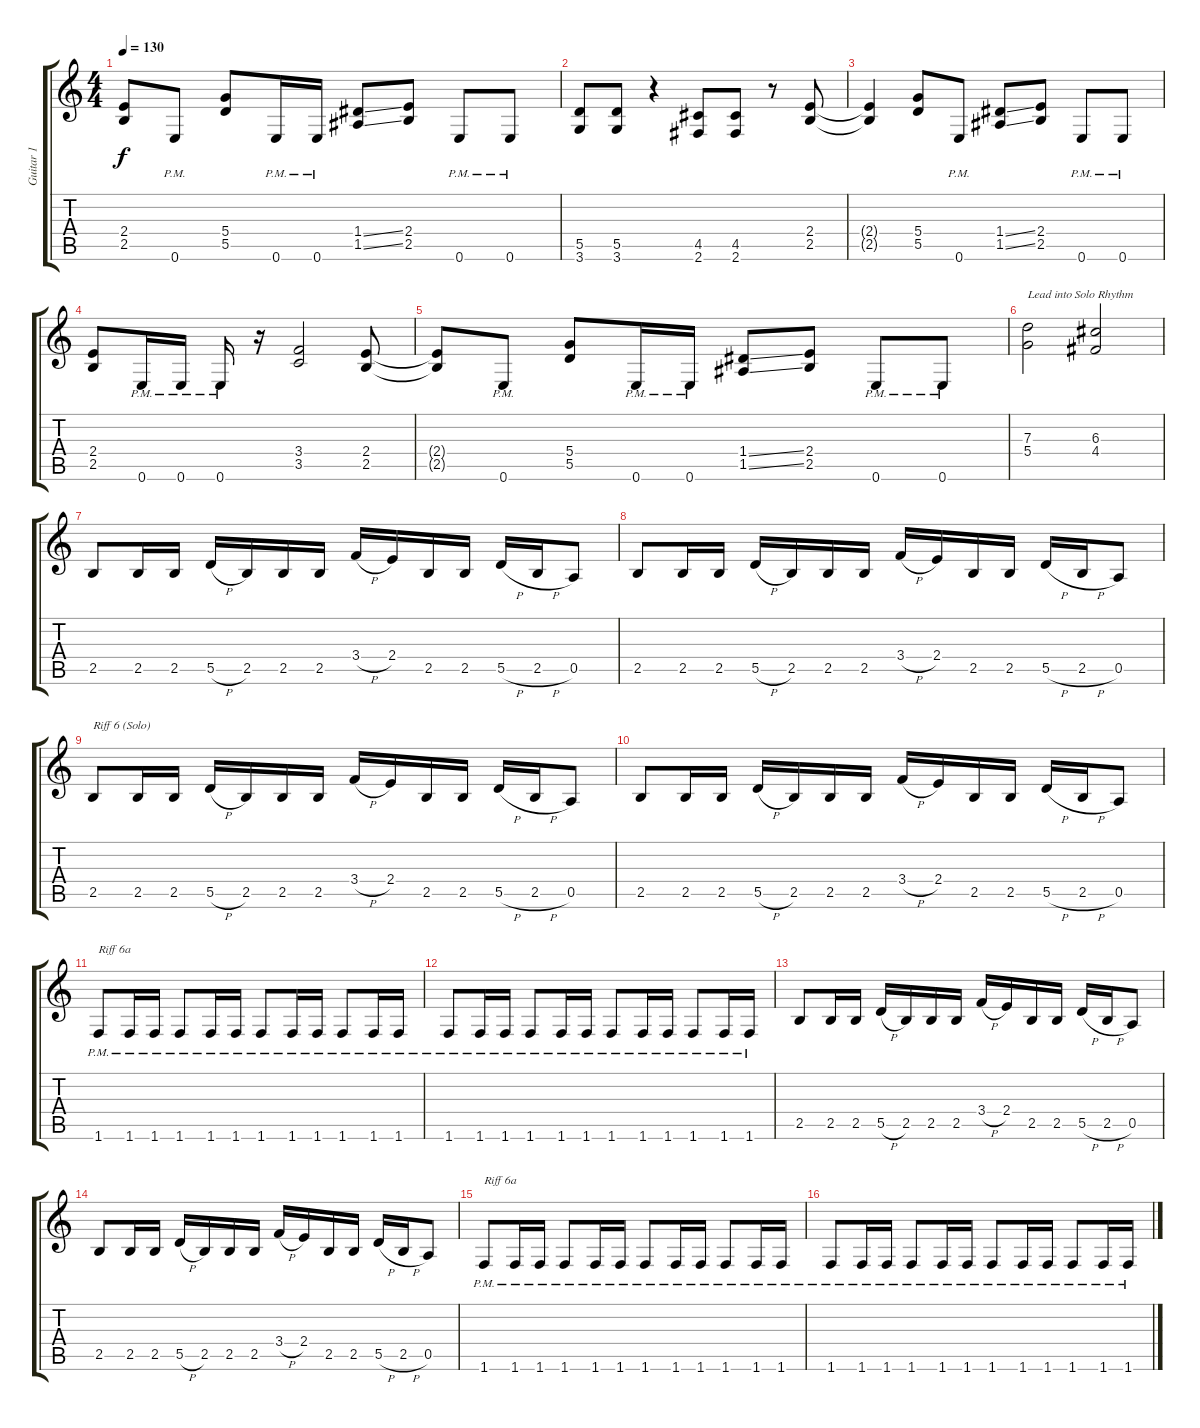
\track ("Guitar 1" "Guitar 1") {instrument distortionguitar}
\staff {score tabs}
\tuning (E4 B3 G3 D3 A2 E2) {hide}
\ts (4 4)
\tempo 130
\clef g2
\ks c
(2.4{t} 2.5{t}).8{dy f} 0.6{pm}.8 (5.4 5.5).8 0.6{pm}.16 0.6{pm}.16 (1.4{ss} 1.5{ss}).8 (2.4 2.5).8 0.6{pm}.8 0.6{pm}.8 |
(5.5 3.6).8 (5.5 3.6).8 r.4 (4.5 2.6).8 (4.5 2.6).8 r.8 (2.4 2.5).8 |
(2.4{t} 2.5{t}).4 (5.4 5.5).8 0.6{pm}.8 (1.4{ss} 1.5{ss}).8 (2.4 2.5).8 0.6{pm}.8 0.6{pm}.8 |
(2.4 2.5).8 0.6{pm}.16 0.6{pm}.16 0.6{pm}.16 r.16 (3.4 3.5).2 (2.4 2.5).8 |
(2.4{t} 2.5{t}).8 0.6{pm}.8 (5.4 5.5).8 0.6{pm}.16 0.6{pm}.16 (1.4{ss} 1.5{ss}).8 (2.4 2.5).8 0.6{pm}.8 0.6{pm}.8 |
(7.3 5.4).2{txt "Lead into Solo Rhythm"} (6.3 4.4).2 |
2.5.8 2.5.16 2.5.16 5.5{h}.16 2.5.16 2.5.16 2.5.16 3.4{h}.16 2.4.16 2.5.16 2.5.16 5.5{h}.16 2.5{h}.16 0.5.8 |
2.5.8 2.5.16 2.5.16 5.5{h}.16 2.5.16 2.5.16 2.5.16 3.4{h}.16 2.4.16 2.5.16 2.5.16 5.5{h}.16 2.5{h}.16 0.5.8 |
2.5.8{txt "Riff 6 (Solo)"} 2.5.16 2.5.16 5.5{h}.16 2.5.16 2.5.16 2.5.16 3.4{h}.16 2.4.16 2.5.16 2.5.16 5.5{h}.16 2.5{h}.16 0.5.8 |
2.5.8 2.5.16 2.5.16 5.5{h}.16 2.5.16 2.5.16 2.5.16 3.4{h}.16 2.4.16 2.5.16 2.5.16 5.5{h}.16 2.5{h}.16 0.5.8 |
1.6{pm}.8{txt "Riff 6a"} 1.6{pm}.16 1.6{pm}.16 1.6{pm}.8 1.6{pm}.16 1.6{pm}.16 1.6{pm}.8 1.6{pm}.16 1.6{pm}.16 1.6{pm}.8 1.6{pm}.16 1.6{pm}.16 |
1.6{pm}.8 1.6{pm}.16 1.6{pm}.16 1.6{pm}.8 1.6{pm}.16 1.6{pm}.16 1.6{pm}.8 1.6{pm}.16 1.6{pm}.16 1.6{pm}.8 1.6{pm}.16 1.6{pm}.16 |
2.5.8 2.5.16 2.5.16 5.5{h}.16 2.5.16 2.5.16 2.5.16 3.4{h}.16 2.4.16 2.5.16 2.5.16 5.5{h}.16 2.5{h}.16 0.5.8 |
2.5.8 2.5.16 2.5.16 5.5{h}.16 2.5.16 2.5.16 2.5.16 3.4{h}.16 2.4.16 2.5.16 2.5.16 5.5{h}.16 2.5{h}.16 0.5.8 |
1.6{pm}.8{txt "Riff 6a"} 1.6{pm}.16 1.6{pm}.16 1.6{pm}.8 1.6{pm}.16 1.6{pm}.16 1.6{pm}.8 1.6{pm}.16 1.6{pm}.16 1.6{pm}.8 1.6{pm}.16 1.6{pm}.16 |
1.6{pm}.8 1.6{pm}.16 1.6{pm}.16 1.6{pm}.8 1.6{pm}.16 1.6{pm}.16 1.6{pm}.8 1.6{pm}.16 1.6{pm}.16 1.6{pm}.8 1.6{pm}.16 1.6{pm}.16
